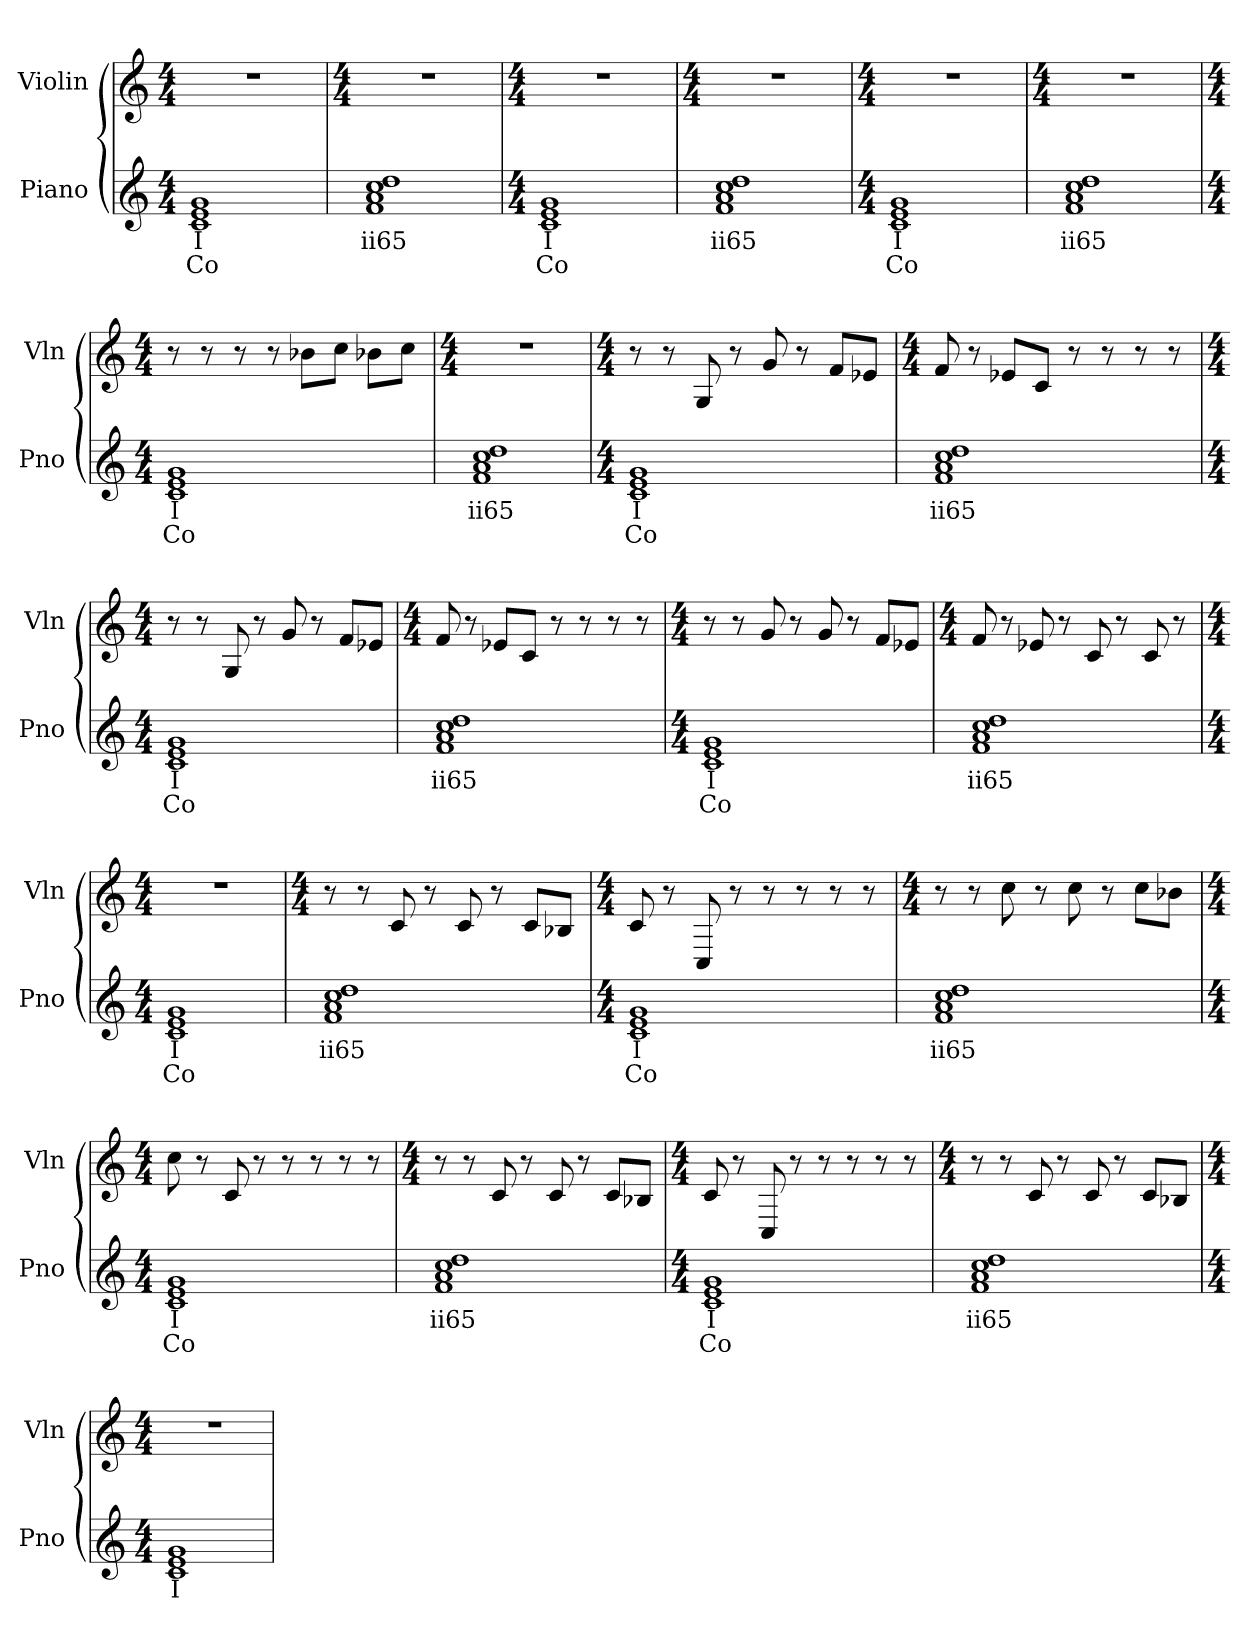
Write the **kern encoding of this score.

**kern	**text	**text	**kern
*part2	*part2	*part2	*part1
*staff2	*staff2	*staff2	*staff1
*I"Piano	*	*	*I"Violin
*I'Pno	*	*	*I'Vln
*k[]	*	*	*
*C:	*	*	*
*M4/4	*	*	*M4/4
=	=	=	=
1c 1e 1g	I	Co	1r
=	=	=	=
*k[]	*	*	*
*C:	*	*	*
*	*	*	*M4/4
1f 1a 1cc 1dd	ii65	.	1r
=	=	=	=
*k[]	*	*	*
*C:	*	*	*
*M4/4	*	*	*M4/4
1c 1e 1g	I	Co	1r
=	=	=	=
*k[]	*	*	*
*C:	*	*	*
*	*	*	*M4/4
1f 1a 1cc 1dd	ii65	.	1r
=	=	=	=
*k[]	*	*	*
*C:	*	*	*
*M4/4	*	*	*M4/4
1c 1e 1g	I	Co	1r
=	=	=	=
*k[]	*	*	*
*C:	*	*	*
*	*	*	*M4/4
1f 1a 1cc 1dd	ii65	.	1r
=	=	=	=
*k[]	*	*	*
*C:	*	*	*
*M4/4	*	*	*M4/4
1c 1e 1g	I	Co	8r
.	.	.	8r
.	.	.	8r
.	.	.	8r
.	.	.	8b-XL
.	.	.	8ccJ
.	.	.	8b-XL
.	.	.	8ccJ
=	=	=	=
*k[]	*	*	*
*C:	*	*	*
*	*	*	*M4/4
1f 1a 1cc 1dd	ii65	.	1r
=	=	=	=
*k[]	*	*	*
*C:	*	*	*
*M4/4	*	*	*M4/4
1c 1e 1g	I	Co	8r
.	.	.	8r
.	.	.	8G
.	.	.	8r
.	.	.	8g
.	.	.	8r
.	.	.	8fL
.	.	.	8e-XJ
=	=	=	=
*k[]	*	*	*
*C:	*	*	*
*	*	*	*M4/4
1f 1a 1cc 1dd	ii65	.	8f
.	.	.	8r
.	.	.	8e-XL
.	.	.	8cJ
.	.	.	8r
.	.	.	8r
.	.	.	8r
.	.	.	8r
=	=	=	=
*k[]	*	*	*
*C:	*	*	*
*M4/4	*	*	*M4/4
1c 1e 1g	I	Co	8r
.	.	.	8r
.	.	.	8G
.	.	.	8r
.	.	.	8g
.	.	.	8r
.	.	.	8fL
.	.	.	8e-XJ
=	=	=	=
*k[]	*	*	*
*C:	*	*	*
*	*	*	*M4/4
1f 1a 1cc 1dd	ii65	.	8f
.	.	.	8r
.	.	.	8e-XL
.	.	.	8cJ
.	.	.	8r
.	.	.	8r
.	.	.	8r
.	.	.	8r
=	=	=	=
*k[]	*	*	*
*C:	*	*	*
*M4/4	*	*	*M4/4
1c 1e 1g	I	Co	8r
.	.	.	8r
.	.	.	8g
.	.	.	8r
.	.	.	8g
.	.	.	8r
.	.	.	8fL
.	.	.	8e-XJ
=	=	=	=
*k[]	*	*	*
*C:	*	*	*
*	*	*	*M4/4
1f 1a 1cc 1dd	ii65	.	8f
.	.	.	8r
.	.	.	8e-X
.	.	.	8r
.	.	.	8c
.	.	.	8r
.	.	.	8c
.	.	.	8r
=	=	=	=
*k[]	*	*	*
*C:	*	*	*
*M4/4	*	*	*M4/4
1c 1e 1g	I	Co	1r
=	=	=	=
*k[]	*	*	*
*C:	*	*	*
*	*	*	*M4/4
1f 1a 1cc 1dd	ii65	.	8r
.	.	.	8r
.	.	.	8c
.	.	.	8r
.	.	.	8c
.	.	.	8r
.	.	.	8cL
.	.	.	8B-XJ
=	=	=	=
*k[]	*	*	*
*C:	*	*	*
*M4/4	*	*	*M4/4
1c 1e 1g	I	Co	8c
.	.	.	8r
.	.	.	8C
.	.	.	8r
.	.	.	8r
.	.	.	8r
.	.	.	8r
.	.	.	8r
=	=	=	=
*k[]	*	*	*
*C:	*	*	*
*	*	*	*M4/4
1f 1a 1cc 1dd	ii65	.	8r
.	.	.	8r
.	.	.	8cc
.	.	.	8r
.	.	.	8cc
.	.	.	8r
.	.	.	8ccL
.	.	.	8b-XJ
=	=	=	=
*k[]	*	*	*
*C:	*	*	*
*M4/4	*	*	*M4/4
1c 1e 1g	I	Co	8cc
.	.	.	8r
.	.	.	8c
.	.	.	8r
.	.	.	8r
.	.	.	8r
.	.	.	8r
.	.	.	8r
=	=	=	=
*k[]	*	*	*
*C:	*	*	*
*	*	*	*M4/4
1f 1a 1cc 1dd	ii65	.	8r
.	.	.	8r
.	.	.	8c
.	.	.	8r
.	.	.	8c
.	.	.	8r
.	.	.	8cL
.	.	.	8B-XJ
=	=	=	=
*k[]	*	*	*
*C:	*	*	*
*M4/4	*	*	*M4/4
1c 1e 1g	I	Co	8c
.	.	.	8r
.	.	.	8C
.	.	.	8r
.	.	.	8r
.	.	.	8r
.	.	.	8r
.	.	.	8r
=	=	=	=
*k[]	*	*	*
*C:	*	*	*
*	*	*	*M4/4
1f 1a 1cc 1dd	ii65	.	8r
.	.	.	8r
.	.	.	8c
.	.	.	8r
.	.	.	8c
.	.	.	8r
.	.	.	8cL
.	.	.	8B-XJ
=	=	=	=
*k[]	*	*	*
*C:	*	*	*
*M4/4	*	*	*M4/4
1c 1e 1g	I	.	1r
=	=	=	=
*-	*-	*-	*-
